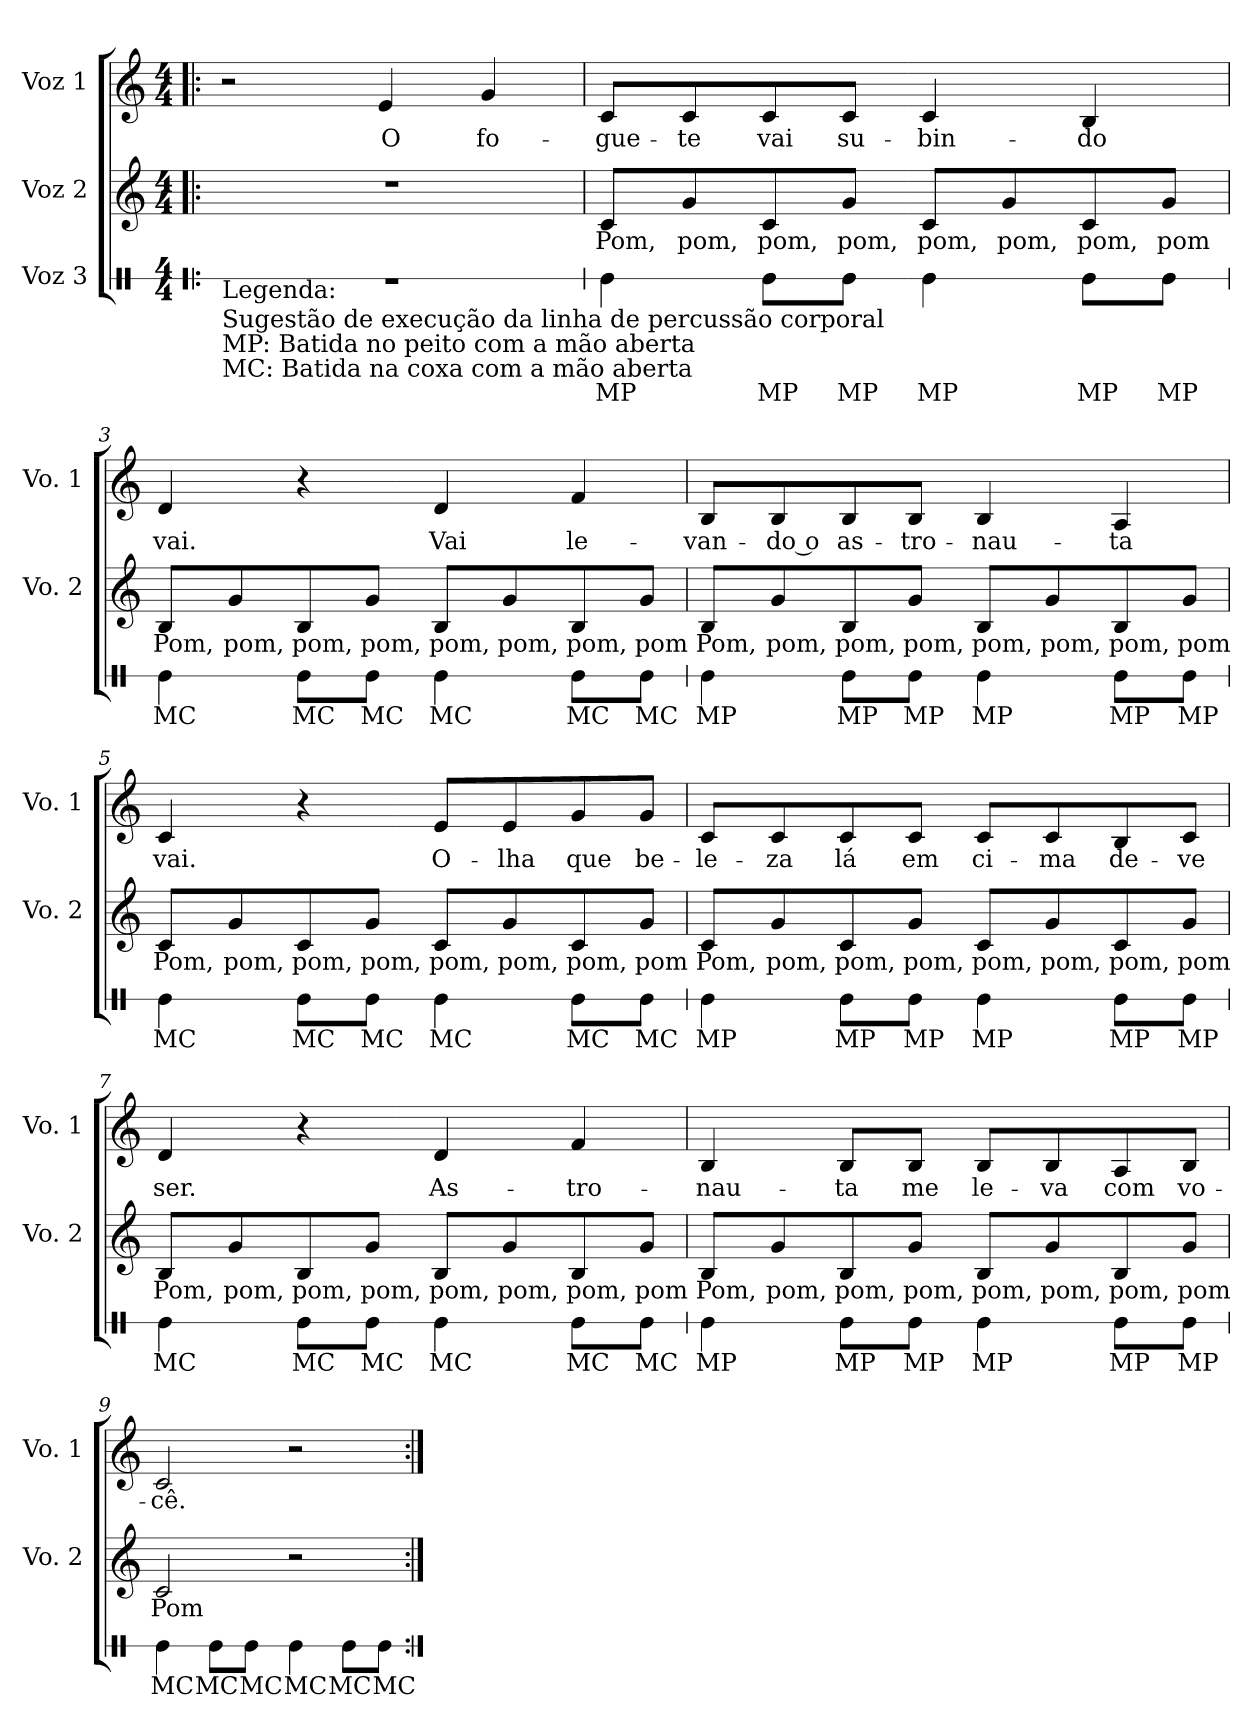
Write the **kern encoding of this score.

**kern	**text	**kern	**text	**kern	**text
*part3	*part3	*part2	*part2	*part1	*part1
*staff3	*staff3	*staff2	*staff2	*staff1	*staff1
*I"Voz 3	*	*I"Voz 2	*	*I"Voz 1	*
*	*	*I'Vo. 2	*	*I'Vo. 1	*
*stria1	*	*	*	*	*
*clefX	*	*clefG2	*	*clefG2	*
*k[]	*	*k[]	*	*k[]	*
*M4/4	*	*M4/4	*	*M4/4	*
*MM100	*	*MM100	*	*MM100	*
=1!|:	=1!|:	=1!|:	=1!|:	=1!|:	=1!|:
!LO:TX:b:t=Sugestão de execução da linha de percussão corporal	!	!	!	!	!
!LO:TX:b:t=Legenda&colon;	!	!	!	!	!
!LO:TX:b:t=MP&colon; Batida no peito com a mão aberta	!	!	!	!	!
!LO:TX:b:t=MC&colon; Batida na coxa com a mão aberta	!	!	!	!	!
1r	.	1r	.	2r	.
!	!	!	!	!	!LO:LY:b
.	.	.	.	4e/	O
!	!	!	!	!	!LO:LY:b
.	.	.	.	4g/	fo-
=2	=2	=2	=2	=2	=2
!	!LO:LY:b	!	!LO:LY:b	!	!LO:LY:b
4Re\	MP	8c/L	Pom,	8c/L	-gue-
!	!	!	!LO:LY:b	!	!LO:LY:b
.	.	8g/	pom,	8c/	-te
!	!LO:LY:b	!	!LO:LY:b	!	!LO:LY:b
8Re\L	MP	8c/	pom,	8c/	vai
!	!LO:LY:b	!	!LO:LY:b	!	!LO:LY:b
8Re\J	MP	8g/J	pom,	8c/J	su-
!	!LO:LY:b	!	!LO:LY:b	!	!LO:LY:b
4Re\	MP	8c/L	pom,	4c/	-bin-
!	!	!	!LO:LY:b	!	!
.	.	8g/	pom,	.	.
!	!LO:LY:b	!	!LO:LY:b	!	!LO:LY:b
8Re\L	MP	8c/	pom,	4B/	-do
!	!LO:LY:b	!	!LO:LY:b	!	!
8Re\J	MP	8g/J	pom	.	.
!!LO:LB:g=z
=3	=3	=3	=3	=3	=3
!	!LO:LY:b	!	!LO:LY:b	!	!LO:LY:b
4Re\	MC	8B/L	Pom,	4d/	vai.
!	!	!	!LO:LY:b	!	!
.	.	8g/	pom,	.	.
!	!LO:LY:b	!	!LO:LY:b	!	!
8Re\L	MC	8B/	pom,	4r	.
!	!LO:LY:b	!	!LO:LY:b	!	!
8Re\J	MC	8g/J	pom,	.	.
!	!LO:LY:b	!	!LO:LY:b	!	!LO:LY:b
4Re\	MC	8B/L	pom,	4d/	Vai
!	!	!	!LO:LY:b	!	!
.	.	8g/	pom,	.	.
!	!LO:LY:b	!	!LO:LY:b	!	!LO:LY:b
8Re\L	MC	8B/	pom,	4f/	le-
!	!LO:LY:b	!	!LO:LY:b	!	!
8Re\J	MC	8g/J	pom	.	.
!!LO:LB:g=z
=4	=4	=4	=4	=4	=4
!	!LO:LY:b	!	!LO:LY:b	!	!LO:LY:b
4Re\	MP	8B/L	Pom,	8B/L	-van-
!	!	!	!LO:LY:b	!	!LO:LY:b
.	.	8g/	pom,	8B/	-do o
!	!LO:LY:b	!	!LO:LY:b	!	!LO:LY:b
8Re\L	MP	8B/	pom,	8B/	as-
!	!LO:LY:b	!	!LO:LY:b	!	!LO:LY:b
8Re\J	MP	8g/J	pom,	8B/J	-tro-
!	!LO:LY:b	!	!LO:LY:b	!	!LO:LY:b
4Re\	MP	8B/L	pom,	4B/	-nau-
!	!	!	!LO:LY:b	!	!
.	.	8g/	pom,	.	.
!	!LO:LY:b	!	!LO:LY:b	!	!LO:LY:b
8Re\L	MP	8B/	pom,	4A/	-ta
!	!LO:LY:b	!	!LO:LY:b	!	!
8Re\J	MP	8g/J	pom	.	.
!!LO:PB:g=z
=5	=5	=5	=5	=5	=5
!	!LO:LY:b	!	!LO:LY:b	!	!LO:LY:b
4Re\	MC	8c/L	Pom,	4c/	vai.
!	!	!	!LO:LY:b	!	!
.	.	8g/	pom,	.	.
!	!LO:LY:b	!	!LO:LY:b	!	!
8Re\L	MC	8c/	pom,	4r	.
!	!LO:LY:b	!	!LO:LY:b	!	!
8Re\J	MC	8g/J	pom,	.	.
!	!LO:LY:b	!	!LO:LY:b	!	!LO:LY:b
4Re\	MC	8c/L	pom,	8e/L	O-
!	!	!	!LO:LY:b	!	!LO:LY:b
.	.	8g/	pom,	8e/	-lha
!	!LO:LY:b	!	!LO:LY:b	!	!LO:LY:b
8Re\L	MC	8c/	pom,	8g/	que
!	!LO:LY:b	!	!LO:LY:b	!	!LO:LY:b
8Re\J	MC	8g/J	pom	8g/J	be-
!!LO:LB:g=z
=6	=6	=6	=6	=6	=6
!	!LO:LY:b	!	!LO:LY:b	!	!LO:LY:b
4Re\	MP	8c/L	Pom,	8c/L	-le-
!	!	!	!LO:LY:b	!	!LO:LY:b
.	.	8g/	pom,	8c/	-za
!	!LO:LY:b	!	!LO:LY:b	!	!LO:LY:b
8Re\L	MP	8c/	pom,	8c/	lá
!	!LO:LY:b	!	!LO:LY:b	!	!LO:LY:b
8Re\J	MP	8g/J	pom,	8c/J	em
!	!LO:LY:b	!	!LO:LY:b	!	!LO:LY:b
4Re\	MP	8c/L	pom,	8c/L	ci-
!	!	!	!LO:LY:b	!	!LO:LY:b
.	.	8g/	pom,	8c/	-ma
!	!LO:LY:b	!	!LO:LY:b	!	!LO:LY:b
8Re\L	MP	8c/	pom,	8B/	de-
!	!LO:LY:b	!	!LO:LY:b	!	!LO:LY:b
8Re\J	MP	8g/J	pom	8c/J	-ve
!!LO:LB:g=z
=7	=7	=7	=7	=7	=7
!	!LO:LY:b	!	!LO:LY:b	!	!LO:LY:b
4Re\	MC	8B/L	Pom,	4d/	ser.
!	!	!	!LO:LY:b	!	!
.	.	8g/	pom,	.	.
!	!LO:LY:b	!	!LO:LY:b	!	!
8Re\L	MC	8B/	pom,	4r	.
!	!LO:LY:b	!	!LO:LY:b	!	!
8Re\J	MC	8g/J	pom,	.	.
!	!LO:LY:b	!	!LO:LY:b	!	!LO:LY:b
4Re\	MC	8B/L	pom,	4d/	As-
!	!	!	!LO:LY:b	!	!
.	.	8g/	pom,	.	.
!	!LO:LY:b	!	!LO:LY:b	!	!LO:LY:b
8Re\L	MC	8B/	pom,	4f/	-tro-
!	!LO:LY:b	!	!LO:LY:b	!	!
8Re\J	MC	8g/J	pom	.	.
!!LO:LB:g=z
=8	=8	=8	=8	=8	=8
!	!LO:LY:b	!	!LO:LY:b	!	!LO:LY:b
4Re\	MP	8B/L	Pom,	4B/	-nau-
!	!	!	!LO:LY:b	!	!
.	.	8g/	pom,	.	.
!	!LO:LY:b	!	!LO:LY:b	!	!LO:LY:b
8Re\L	MP	8B/	pom,	8B/L	-ta
!	!LO:LY:b	!	!LO:LY:b	!	!LO:LY:b
8Re\J	MP	8g/J	pom,	8B/J	me
!	!LO:LY:b	!	!LO:LY:b	!	!LO:LY:b
4Re\	MP	8B/L	pom,	8B/L	le-
!	!	!	!LO:LY:b	!	!LO:LY:b
.	.	8g/	pom,	8B/	-va
!	!LO:LY:b	!	!LO:LY:b	!	!LO:LY:b
8Re\L	MP	8B/	pom,	8A/	com
!	!LO:LY:b	!	!LO:LY:b	!	!LO:LY:b
8Re\J	MP	8g/J	pom	8B/J	vo-
=9	=9	=9	=9	=9	=9
!	!LO:LY:b	!	!LO:LY:b	!	!LO:LY:b
4Re\	MC	2c/	Pom	2c/	-cê.
!	!LO:LY:b	!	!	!	!
8Re\L	MC	.	.	.	.
!	!LO:LY:b	!	!	!	!
8Re\J	MC	.	.	.	.
!	!LO:LY:b	!	!	!	!
4Re\	MC	2r	.	2r	.
!	!LO:LY:b	!	!	!	!
8Re\L	MC	.	.	.	.
!	!LO:LY:b	!	!	!	!
8Re\J	MC	.	.	.	.
=:|!	=:|!	=:|!	=:|!	=:|!	=:|!
*-	*-	*-	*-	*-	*-
